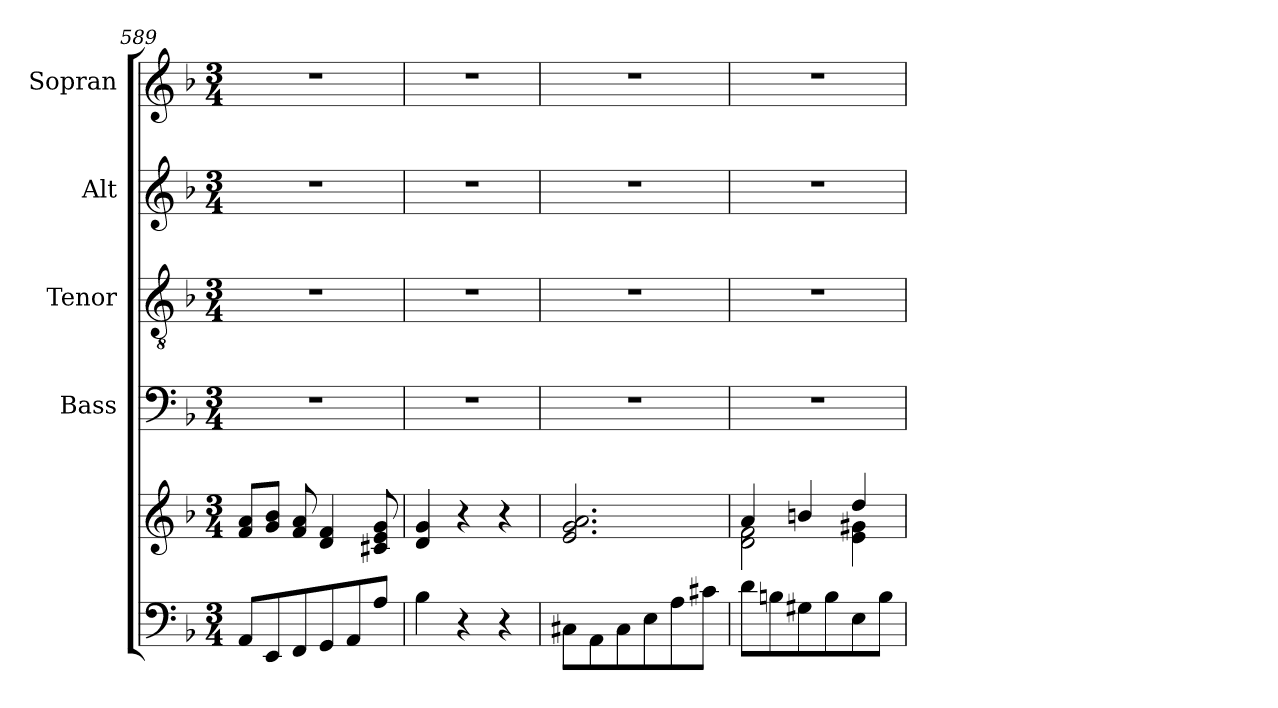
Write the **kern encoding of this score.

**kern	**kern	**kern	**kern	**kern	**kern
*part5	*part5	*part4	*part3	*part2	*part1
*staff6	*staff5	*staff4	*staff3	*staff2	*staff1
*	*	*I"Bass	*I"Tenor	*I"Alt	*I"Sopran
*	*	*I'B.	*I'T.	*I'A.	*I'S.
!!LO:PB:g=z
*clefF4	*clefG2	*clefF4	*clefGv2	*clefG2	*clefG2
*k[b-]	*k[b-]	*k[b-]	*k[b-]	*k[b-]	*k[b-]
*F:	*F:	*F:	*F:	*F:	*F:
*M3/4	*M3/4	*M3/4	*M3/4	*M3/4	*M3/4
=589	=589	=589	=589	=589	=589
8AA/L	8f/ 8a/L	2.r	2.r	2.r	2.r
8EE/	8g/ 8b-/J	.	.	.	.
8FF/	8f/ 8a/	.	.	.	.
8GG/	4d/ 4f/	.	.	.	.
8AA/	.	.	.	.	.
8A/J	8c#X/ 8e/ 8g/	.	.	.	.
=590	=590	=590	=590	=590	=590
4B-\	4d/ 4g/	2.r	2.r	2.r	2.r
4r	4r	.	.	.	.
4r	4r	.	.	.	.
=591	=591	=591	=591	=591	=591
8C#X\L	2.e/ 2.g/ 2.a/	2.r	2.r	2.r	2.r
8AA\	.	.	.	.	.
8C#\	.	.	.	.	.
8E\	.	.	.	.	.
8A\	.	.	.	.	.
8c#X\J	.	.	.	.	.
=592	=592	=592	=592	=592	=592
*	*^	*	*	*	*
8d\L	4a/	2d\ 2f\	2.r	2.r	2.r	2.r
8Bn\	.	.	.	.	.	.
8G#X\	4bn/	.	.	.	.	.
8B\	.	.	.	.	.	.
8E\	4dd/	4e\ 4g#X\	.	.	.	.
8B\J	.	.	.	.	.	.
*	*v	*v	*	*	*	*
=	=	=	=	=	=
*-	*-	*-	*-	*-	*-
